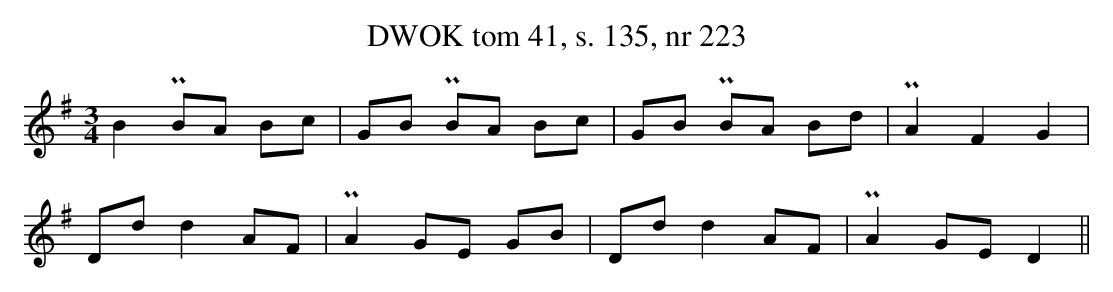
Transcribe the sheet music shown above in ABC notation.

X:1
T:DWOK tom 41, s. 135, nr 223
L:1/16
M:3/4
K:G
B4 PB2A2 B2c2|G2B2 PB2A2 B2c2|G2B2 PB2A2 B2d2|PA4 F4 G4|
D2d2 d4 A2F2|PA4 G2E2 G2B2|D2d2 d4 A2F2|PA4 G2E2 D4||
